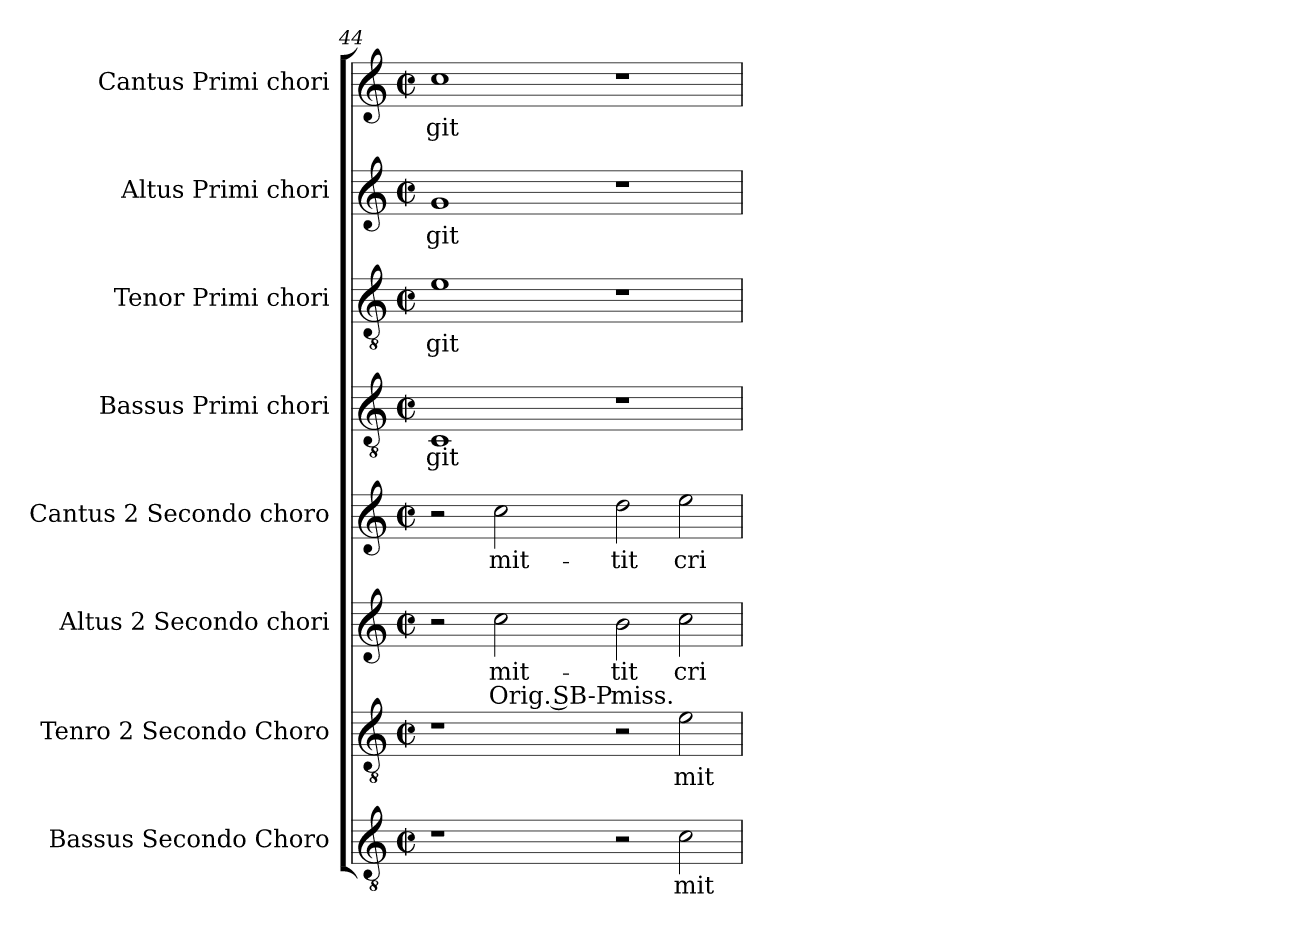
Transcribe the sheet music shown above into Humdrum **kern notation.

**kern	**text	**kern	**text	**kern	**text	**text	**kern	**text	**kern	**text	**kern	**text	**kern	**text	**kern	**text
*part8	*part8	*part7	*part7	*part6	*part6	*part6	*part5	*part5	*part4	*part4	*part3	*part3	*part2	*part2	*part1	*part1
*staff8	*staff8	*staff7	*staff7	*staff6	*staff6	*staff6	*staff5	*staff5	*staff4	*staff4	*staff3	*staff3	*staff2	*staff2	*staff1	*staff1
*I"Bassus  Secondo Choro	*	*I"Tenro 2  Secondo Choro	*	*I"Altus 2  Secondo chori	*	*	*I"Cantus 2  Secondo choro	*	*I"Bassus  Primi chori	*	*I"Tenor  Primi chori	*	*I"Altus  Primi chori	*	*I"Cantus  Primi chori	*
*I'Ch	*	*I'Ch	*	*I'Ch	*	*	*I'Ch	*	*I'Ch	*	*I'Ch	*	*I'Ch	*	*I'Ch	*
*clefGv2	*	*clefGv2	*	*clefG2	*	*	*clefG2	*	*clefGv2	*	*clefGv2	*	*clefG2	*	*clefG2	*
*M2/2	*	*M2/2	*	*M2/2	*	*	*M2/2	*	*M2/2	*	*M2/2	*	*M2/2	*	*M2/2	*
*met(c|)	*	*met(c|)	*	*met(c|)	*	*	*met(c|)	*	*met(c|)	*	*met(c|)	*	*met(c|)	*	*met(c|)	*
=44	=44	=44	=44	=44	=44	=44	=44	=44	=44	=44	=44	=44	=44	=44	=44	=44
!	!	!	!	!	!	!	!	!	!	!LO:LY:b:cj	!	!LO:LY:b:cj	!	!LO:LY:b:cj	!	!LO:LY:b:cj
1r	.	1r	.	2r	.	.	2r	.	1C	-git	1e	-git	1g	-git	1cc	-git
!	!	!	!	!	!LO:LY:b:cj	!LO:LY:b:rj	!	!LO:LY:b:cj	!	!	!	!	!	!	!	!
.	.	.	.	2cc\	mit-	-Orig. SB-P	2cc\	mit-	.	.	.	.	.	.	.	.
!	!	!	!	!	!LO:LY:b:cj	!LO:LY:b:cj	!	!LO:LY:b:cj	!	!	!	!	!	!	!	!
2r	.	2r	.	2b\	tit	miss.	2dd\	-tit	1r	.	1r	.	1r	.	1r	.
!	!LO:LY:b:cj	!	!LO:LY:b:cj	!	!LO:LY:b:cj	!	!	!LO:LY:b:cj	!	!	!	!	!	!	!	!
2c\	mit-	2e\	mit-	2cc\	cri-	.	2ee\	cri-	.	.	.	.	.	.	.	.
=	=	=	=	=	=	=	=	=	=	=	=	=	=	=	=	=
*-	*-	*-	*-	*-	*-	*-	*-	*-	*-	*-	*-	*-	*-	*-	*-	*-
